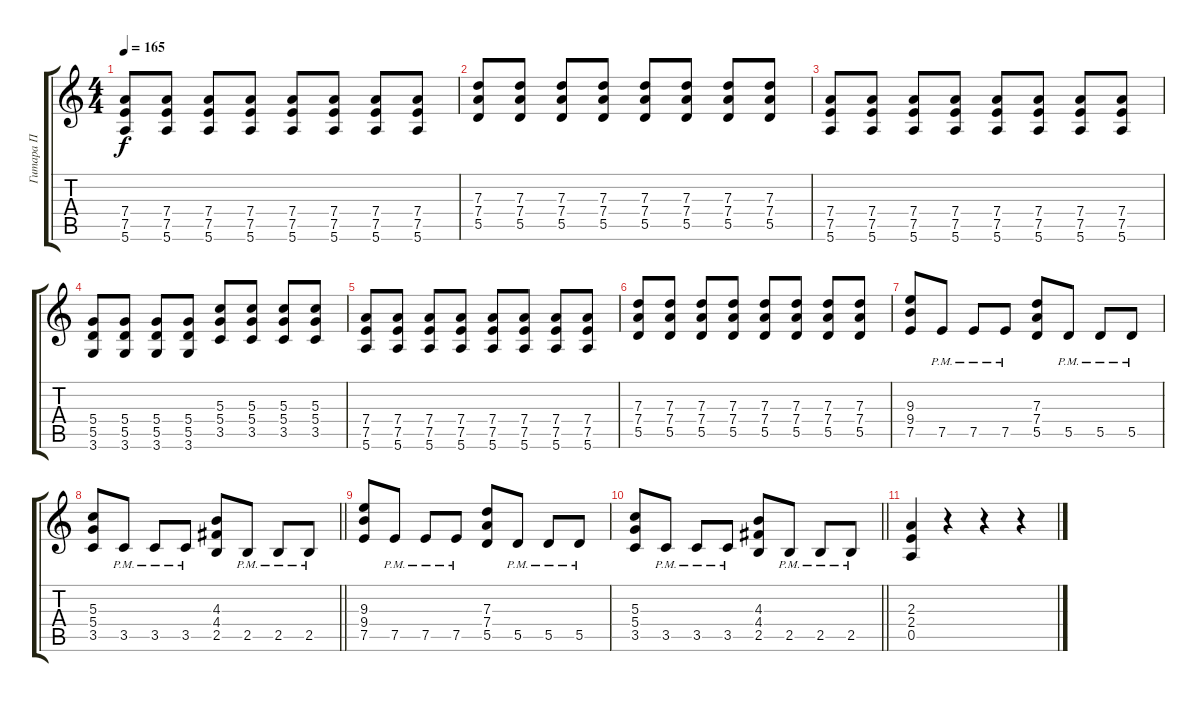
\track ("Гитара П" "Гитара П") {instrument overdrivenguitar}
\staff {score tabs}
\tuning (E4 B3 G3 D3 A2 E2) {hide}
\ts (4 4)
\tempo 165
\clef g2
\ks c
(7.4 7.5 5.6).8{dy f} (7.4 7.5 5.6).8 (7.4 7.5 5.6).8 (7.4 7.5 5.6).8 (7.4 7.5 5.6).8 (7.4 7.5 5.6).8 (7.4 7.5 5.6).8 (7.4 7.5 5.6).8 |
(7.3 7.4 5.5).8 (7.3 7.4 5.5).8 (7.3 7.4 5.5).8 (7.3 7.4 5.5).8 (7.3 7.4 5.5).8 (7.3 7.4 5.5).8 (7.3 7.4 5.5).8 (7.3 7.4 5.5).8 |
(7.4 7.5 5.6).8 (7.4 7.5 5.6).8 (7.4 7.5 5.6).8 (7.4 7.5 5.6).8 (7.4 7.5 5.6).8 (7.4 7.5 5.6).8 (7.4 7.5 5.6).8 (7.4 7.5 5.6).8 |
(5.4 5.5 3.6).8 (5.4 5.5 3.6).8 (5.4 5.5 3.6).8 (5.4 5.5 3.6).8 (5.3 5.4 3.5).8 (5.3 5.4 3.5).8 (5.3 5.4 3.5).8 (5.3 5.4 3.5).8 |
(7.4 7.5 5.6).8 (7.4 7.5 5.6).8 (7.4 7.5 5.6).8 (7.4 7.5 5.6).8 (7.4 7.5 5.6).8 (7.4 7.5 5.6).8 (7.4 7.5 5.6).8 (7.4 7.5 5.6).8 |
(7.3 7.4 5.5).8 (7.3 7.4 5.5).8 (7.3 7.4 5.5).8 (7.3 7.4 5.5).8 (7.3 7.4 5.5).8 (7.3 7.4 5.5).8 (7.3 7.4 5.5).8 (7.3 7.4 5.5).8 |
(9.3 9.4 7.5).8 7.5{pm}.8 7.5{pm}.8 7.5{pm}.8 (7.3 7.4 5.5).8 5.5{pm}.8 5.5{pm}.8 5.5{pm}.8 |
\barLineRight lightlight
(5.3 5.4 3.5).8 3.5{pm}.8 3.5{pm}.8 3.5{pm}.8 (4.3 4.4 2.5).8 2.5{pm}.8 2.5{pm}.8 2.5{pm}.8 |
(9.3 9.4 7.5).8 7.5{pm}.8 7.5{pm}.8 7.5{pm}.8 (7.3 7.4 5.5).8 5.5{pm}.8 5.5{pm}.8 5.5{pm}.8 |
\barLineRight lightlight
(5.3 5.4 3.5).8 3.5{pm}.8 3.5{pm}.8 3.5{pm}.8 (4.3 4.4 2.5).8 2.5{pm}.8 2.5{pm}.8 2.5{pm}.8 |
(2.3 2.4 0.5).4 r.4 r.4 r.4
